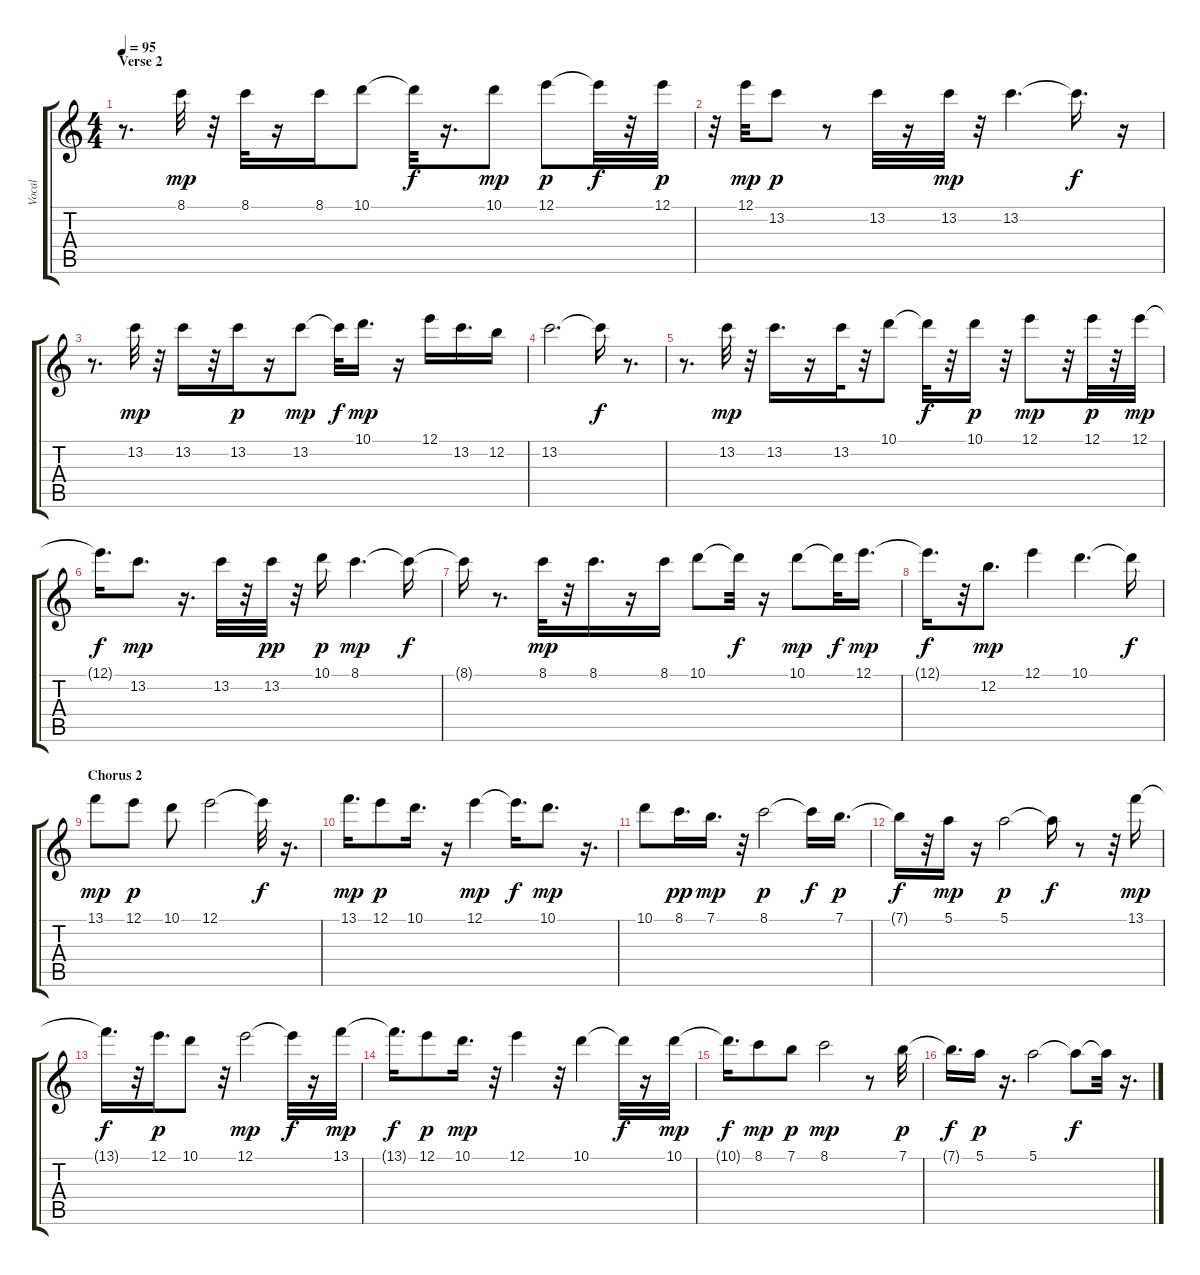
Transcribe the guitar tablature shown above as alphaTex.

\track ("Vocal" "Vocal") {instrument electricbasspick}
\staff {score tabs}
\tuning (E4 B3 G3 D3 A2 E2) {hide}
\ts (4 4)
\section ("" "Verse 2")
\tempo 95
\clef g2
\ks c
r.8{d dy f} 8.1.32{dy mp} r.32 8.1.32 r.16 8.1.16 10.1.8 10.1{t}.32{dy f} r.16{d} 10.1.8{dy mp} 12.1.8{dy p} 12.1{t}.32{dy f} r.32 12.1.32{dy p} |
r.32 12.1.32{dy mp} 13.2.8{dy p} r.8 13.2.32 r.16 13.2.32{dy mp} r.32 13.2.4{d} 13.2{t}.16{d dy f} r.16 |
r.8{d} 13.2.32{dy mp} r.32 13.2.16 r.32 13.2.16{dy p} r.16 13.2.8{dy mp} 13.2{t}.32{dy f} 10.1.16{d dy mp} r.16 12.1.16 13.2.16{d} 12.2.16 |
13.2.2{d} 13.2{t}.16{dy f} r.8{d} |
r.8{d} 13.2.32{dy mp} r.32 13.2.16{d} r.16 13.2.32 r.32 10.1.8 10.1{t}.32{dy f} r.32 10.1.16{dy p} r.32 12.1.8{dy mp} r.32 12.1.32{dy p} r.32 12.1.32{dy mp} |
12.1{t}.16{d dy f} 13.2.8{d dy mp} r.16{d} 13.2.32 r.32 13.2.32{dy pp} r.32 10.1.16{dy p} 8.1.4{d dy mp} 8.1{t}.16{dy f} |
8.1{t}.16 r.8{d} 8.1.32{dy mp} r.32 8.1.16{d} r.16 8.1.16 10.1.8 10.1{t}.32{dy f} r.16 10.1.8{dy mp} 10.1{t}.32{dy f} 12.1.16{d dy mp} |
12.1{t}.16{d dy f} r.32 12.2.8{d dy mp} 12.1.4 10.1.4{d} 10.1{t}.16{dy f} |
\section ("" "Chorus 2")
13.1.8{dy mp} 12.1.8{dy p} 10.1.8 12.1.2 12.1{t}.32{dy f} r.16{d} |
13.1.16{d dy mp} 12.1.8{dy p} 10.1.16{d} r.16 12.1.4{dy mp} 12.1{t}.16{d dy f} 10.1.8{d dy mp} r.16{d} |
10.1.8 8.1.16{d dy pp} 7.1.16{d dy mp} r.32 8.1.2{dy p} 8.1{t}.16{dy f} 7.1.16{d dy p} |
7.1{t}.16{dy f} r.32 5.1.16{dy mp} r.16 5.1.2{dy p} 5.1{t}.16{dy f} r.8 r.32 13.1.16{dy mp} |
13.1{t}.16{d dy f} r.32 12.1.16{d dy p} 10.1.8 r.32 12.1.2{dy mp} 12.1{t}.32{dy f} r.16 13.1.32{dy mp} |
13.1{t}.16{d dy f} 12.1.8{dy p} 10.1.16{d dy mp} r.32 12.1.4 r.32 10.1.4 10.1{t}.32{dy f} r.16 10.1.32{dy mp} |
10.1{t}.16{d dy f} 8.1.8{dy mp} 7.1.8{dy p} 8.1.2{dy mp} r.8 7.1.32{dy p} |
7.1{t}.16{d dy f} 5.1.16{dy p} r.16{d} 5.1.2 5.1{t}.8{dy f} 5.1{t}.32 r.16{d}
